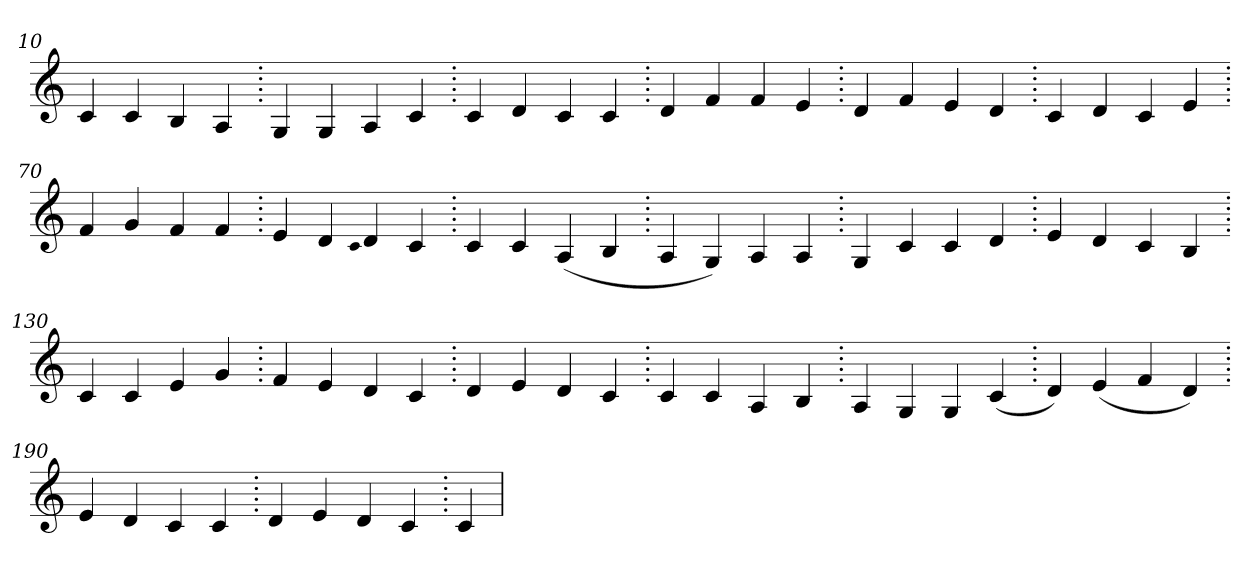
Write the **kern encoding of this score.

**kern
*part1
*staff1
*clefG2
=10.
4c
4c
4B
4A
=20.
4G
4G
4A
4c
=30.
4c
4d
4c
4c
=40.
4d
4f
4f
4e
=50.
4d
4f
4e
4d
=60.
4c
4d
4c
4e
=70.
4f
4g
4f
4f
=80.
4e
4d
qqc
4d
4c
=90.
4c
4c
(>4A
4B
=100.
4A
4G)
4A
4A
=110.
4G
4c
4c
4d
=120.
4e
4d
4c
4B
=130.
4c
4c
4e
4g
=140.
4f
4e
4d
4c
=150.
4d
4e
4d
4c
=160.
4c
4c
4A
4B
=170.
4A
4G
4G
(>4c
=180.
4d)
(>4e
4f
4d)
=190.
4e
4d
4c
4c
=200.
4d
4e
4d
4c
=210.
4c
=
*-
